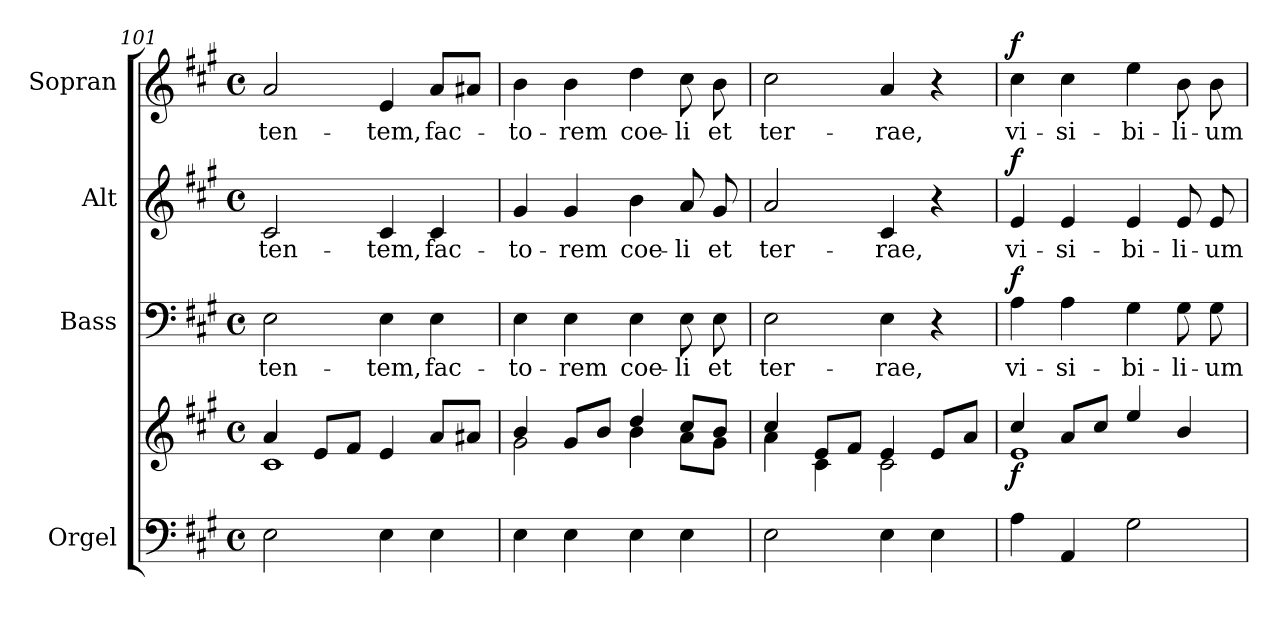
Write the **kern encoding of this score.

**kern	**kern	**dynam	**kern	**text	**dynam	**kern	**text	**dynam	**kern	**text	**dynam
*part4	*part4	*part4	*part3	*part3	*part3	*part2	*part2	*part2	*part1	*part1	*part1
*staff5	*staff4	*staff4/5	*staff3	*staff3	*staff3	*staff2	*staff2	*staff2	*staff1	*staff1	*staff1
*I"Orgel	*	*	*I"Bass	*	*	*I"Alt	*	*	*I"Sopran	*	*
*I'Org.	*	*	*I'B.	*	*	*I'A.	*	*	*I'S.	*	*
*clefF4	*clefG2	*	*clefF4	*	*	*clefG2	*	*	*clefG2	*	*
*k[f#c#g#]	*k[f#c#g#]	*	*k[f#c#g#]	*	*	*k[f#c#g#]	*	*	*k[f#c#g#]	*	*
*A:	*A:	*	*A:	*	*	*A:	*	*	*A:	*	*
*M4/4	*M4/4	*	*M4/4	*	*	*M4/4	*	*	*M4/4	*	*
*met(c)	*met(c)	*	*met(c)	*	*	*met(c)	*	*	*met(c)	*	*
=101	=101	=101	=101	=101	=101	=101	=101	=101	=101	=101	=101
*	*^	*	*	*	*	*	*	*	*	*	*
!	!	!	!	!	!LO:LY:b	!	!	!LO:LY:b	!	!	!LO:LY:b	!
2E\	4a/	1c#	.	2E\	-ten-	.	2c#/	-ten-	.	2a/	-ten-	.
.	8e/L	.	.	.	.	.	.	.	.	.	.	.
.	8f#/J	.	.	.	.	.	.	.	.	.	.	.
!	!	!	!	!	!LO:LY:b	!	!	!LO:LY:b	!	!	!LO:LY:b	!
4E\	4e/	.	.	4E\	-tem,	.	4c#/	-tem,	.	4e/	-tem,	.
!	!	!	!	!	!LO:LY:b	!	!	!LO:LY:b	!	!	!LO:LY:b	!
4E\	8a/L	.	.	4E\	fac-	.	4c#/	fac-	.	8a/L	fac-	.
.	8a#X/J	.	.	.	.	.	.	.	.	8a#X/J	.	.
=102	=102	=102	=102	=102	=102	=102	=102	=102	=102	=102	=102	=102
!	!	!	!	!	!LO:LY:b	!	!	!LO:LY:b	!	!	!LO:LY:b	!
4E\	4b/	2g#\	.	4E\	-to-	.	4g#/	-to-	.	4b\	-to-	.
!	!	!	!	!	!LO:LY:b	!	!	!LO:LY:b	!	!	!LO:LY:b	!
4E\	8g#/L	.	.	4E\	-rem	.	4g#/	-rem	.	4b\	-rem	.
.	8b/J	.	.	.	.	.	.	.	.	.	.	.
!	!	!	!	!	!LO:LY:b	!	!	!LO:LY:b	!	!	!LO:LY:b	!
4E\	4dd/	4b\	.	4E\	coe-	.	4b\	coe-	.	4dd\	coe-	.
!	!	!	!	!	!LO:LY:b	!	!	!LO:LY:b	!	!	!LO:LY:b	!
4E\	8cc#/L	8a\L	.	8E\	-li	.	8a/	-li	.	8cc#\	-li	.
!	!	!	!	!	!LO:LY:b	!	!	!LO:LY:b	!	!	!LO:LY:b	!
.	8b/J	8g#\J	.	8E\	et	.	8g#/	et	.	8b\	et	.
=103	=103	=103	=103	=103	=103	=103	=103	=103	=103	=103	=103	=103
!	!	!	!	!	!LO:LY:b	!	!	!LO:LY:b	!	!	!LO:LY:b	!
2E\	4cc#/	4a\	.	2E\	ter-	.	2a/	ter-	.	2cc#\	ter-	.
.	8e/L	4c#\	.	.	.	.	.	.	.	.	.	.
.	8f#/J	.	.	.	.	.	.	.	.	.	.	.
!	!	!	!	!	!LO:LY:b	!	!	!LO:LY:b	!	!	!LO:LY:b	!
4E\	4e/	2c#\	.	4E\	-rae,	.	4c#/	-rae,	.	4a/	-rae,	.
4E\	8e/L	.	.	4r	.	.	4r	.	.	4r	.	.
.	8a/J	.	.	.	.	.	.	.	.	.	.	.
!!LO:PB:g=z
=104	=104	=104	=104	=104	=104	=104	=104	=104	=104	=104	=104	=104
!	!	!	!LO:DY:b	!	!LO:LY:b	!LO:DY:a	!	!LO:LY:b	!LO:DY:a	!	!LO:LY:b	!LO:DY:a
4A\	4cc#/	1e	f	4A\	vi-	f	4e/	vi-	f	4cc#\	vi-	f
!	!	!	!	!	!LO:LY:b	!	!	!LO:LY:b	!	!	!LO:LY:b	!
4AA/	8a/L	.	.	4A\	-si-	.	4e/	-si-	.	4cc#\	-si-	.
.	8cc#/J	.	.	.	.	.	.	.	.	.	.	.
!	!	!	!	!	!LO:LY:b	!	!	!LO:LY:b	!	!	!LO:LY:b	!
2G#\	4ee/	.	.	4G#\	-bi-	.	4e/	-bi-	.	4ee\	-bi-	.
!	!	!	!	!	!LO:LY:b	!	!	!LO:LY:b	!	!	!LO:LY:b	!
.	4b/	.	.	8G#\	-li-	.	8e/	-li-	.	8b\	-li-	.
!	!	!	!	!	!LO:LY:b	!	!	!LO:LY:b	!	!	!LO:LY:b	!
.	.	.	.	8G#\	-um	.	8e/	-um	.	8b\	-um	.
*	*v	*v	*	*	*	*	*	*	*	*	*	*
=	=	=	=	=	=	=	=	=	=	=	=
*-	*-	*-	*-	*-	*-	*-	*-	*-	*-	*-	*-
